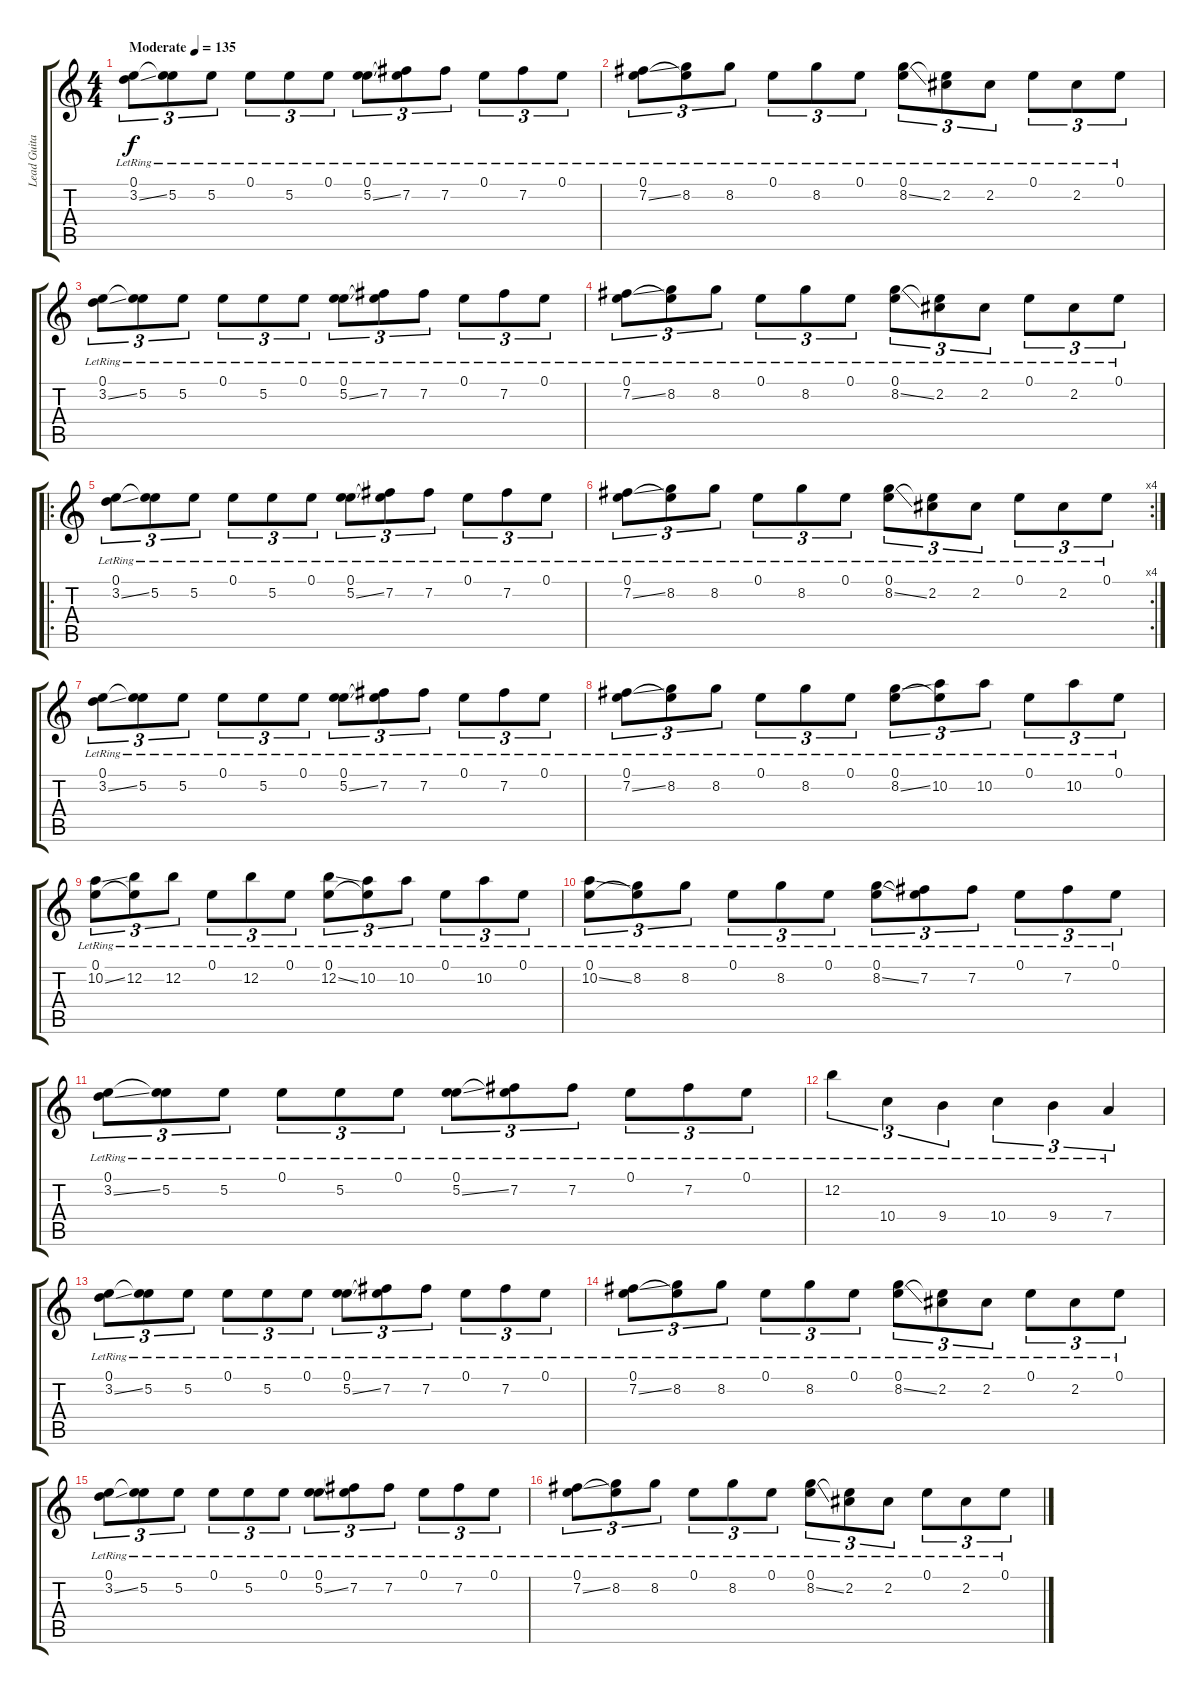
\track ("Lead Guitar" "Lead Guita") {instrument acousticguitarsteel}
\staff {score tabs}
\tuning (E4 B3 G3 D3 A2 E2) {hide}
\ts (4 4)
\tempo (135 "Moderate")
\clef g2
\ks c
(0.1{lr} 3.2{ss}).8{tu (3 2) dy f volume 16 balance 10 instrument acousticguitarsteel} (0.1{t} 5.2{lr}).8{tu (3 2)} 5.2{lr}.8{tu (3 2)} 0.1{lr}.8{tu (3 2)} 5.2{lr}.8{tu (3 2)} 0.1{lr}.8{tu (3 2)} (0.1{lr} 5.2{ss}).8{tu (3 2)} (0.1{t} 7.2{lr}).8{tu (3 2)} 7.2{lr}.8{tu (3 2)} 0.1{lr}.8{tu (3 2)} 7.2{lr}.8{tu (3 2)} 0.1{lr}.8{tu (3 2)} |
(0.1{lr} 7.2{ss}).8{tu (3 2)} (0.1{t} 8.2{lr}).8{tu (3 2)} 8.2{lr}.8{tu (3 2)} 0.1{lr}.8{tu (3 2)} 8.2{lr}.8{tu (3 2)} 0.1{lr}.8{tu (3 2)} (0.1{lr} 8.2{ss}).8{tu (3 2)} (0.1{t} 2.2{lr}).8{tu (3 2)} 2.2{lr}.8{tu (3 2)} 0.1{lr}.8{tu (3 2)} 2.2{lr}.8{tu (3 2)} 0.1{lr}.8{tu (3 2)} |
(0.1{lr} 3.2{ss}).8{tu (3 2)} (0.1{t} 5.2{lr}).8{tu (3 2)} 5.2{lr}.8{tu (3 2)} 0.1{lr}.8{tu (3 2)} 5.2{lr}.8{tu (3 2)} 0.1{lr}.8{tu (3 2)} (0.1{lr} 5.2{ss}).8{tu (3 2)} (0.1{t} 7.2{lr}).8{tu (3 2)} 7.2{lr}.8{tu (3 2)} 0.1{lr}.8{tu (3 2)} 7.2{lr}.8{tu (3 2)} 0.1{lr}.8{tu (3 2)} |
(0.1{lr} 7.2{ss}).8{tu (3 2)} (0.1{t} 8.2{lr}).8{tu (3 2)} 8.2{lr}.8{tu (3 2)} 0.1{lr}.8{tu (3 2)} 8.2{lr}.8{tu (3 2)} 0.1{lr}.8{tu (3 2)} (0.1{lr} 8.2{ss}).8{tu (3 2)} (0.1{t} 2.2{lr}).8{tu (3 2)} 2.2{lr}.8{tu (3 2)} 0.1{lr}.8{tu (3 2)} 2.2{lr}.8{tu (3 2)} 0.1{lr}.8{tu (3 2)} |
\ro
(0.1{lr} 3.2{ss}).8{tu (3 2)} (0.1{t} 5.2{lr}).8{tu (3 2)} 5.2{lr}.8{tu (3 2)} 0.1{lr}.8{tu (3 2)} 5.2{lr}.8{tu (3 2)} 0.1{lr}.8{tu (3 2)} (0.1{lr} 5.2{ss}).8{tu (3 2)} (0.1{t} 7.2{lr}).8{tu (3 2)} 7.2{lr}.8{tu (3 2)} 0.1{lr}.8{tu (3 2)} 7.2{lr}.8{tu (3 2)} 0.1{lr}.8{tu (3 2)} |
\rc 4
(0.1{lr} 7.2{ss}).8{tu (3 2)} (0.1{t} 8.2{lr}).8{tu (3 2)} 8.2{lr}.8{tu (3 2)} 0.1{lr}.8{tu (3 2)} 8.2{lr}.8{tu (3 2)} 0.1{lr}.8{tu (3 2)} (0.1{lr} 8.2{ss}).8{tu (3 2)} (0.1{t} 2.2{lr}).8{tu (3 2)} 2.2{lr}.8{tu (3 2)} 0.1{lr}.8{tu (3 2)} 2.2{lr}.8{tu (3 2)} 0.1{lr}.8{tu (3 2)} |
(0.1{lr} 3.2{ss}).8{tu (3 2)} (0.1{t} 5.2{lr}).8{tu (3 2)} 5.2{lr}.8{tu (3 2)} 0.1{lr}.8{tu (3 2)} 5.2{lr}.8{tu (3 2)} 0.1{lr}.8{tu (3 2)} (0.1{lr} 5.2{ss}).8{tu (3 2)} (0.1{t} 7.2{lr}).8{tu (3 2)} 7.2{lr}.8{tu (3 2)} 0.1{lr}.8{tu (3 2)} 7.2{lr}.8{tu (3 2)} 0.1{lr}.8{tu (3 2)} |
(0.1{lr} 7.2{ss}).8{tu (3 2)} (0.1{t} 8.2{lr}).8{tu (3 2)} 8.2{lr}.8{tu (3 2)} 0.1{lr}.8{tu (3 2)} 8.2{lr}.8{tu (3 2)} 0.1{lr}.8{tu (3 2)} (0.1{lr} 8.2{ss}).8{tu (3 2)} (0.1{t} 10.2{lr}).8{tu (3 2)} 10.2{lr}.8{tu (3 2)} 0.1{lr}.8{tu (3 2)} 10.2{lr}.8{tu (3 2)} 0.1{lr}.8{tu (3 2)} |
(0.1{lr} 10.2{ss}).8{tu (3 2)} (0.1{t} 12.2{lr}).8{tu (3 2)} 12.2{lr}.8{tu (3 2)} 0.1{lr}.8{tu (3 2)} 12.2{lr}.8{tu (3 2)} 0.1{lr}.8{tu (3 2)} (0.1{lr} 12.2{ss}).8{tu (3 2)} (0.1{t} 10.2{lr}).8{tu (3 2)} 10.2{lr}.8{tu (3 2)} 0.1{lr}.8{tu (3 2)} 10.2{lr}.8{tu (3 2)} 0.1{lr}.8{tu (3 2)} |
(0.1{lr} 10.2{ss}).8{tu (3 2)} (0.1{t} 8.2{lr}).8{tu (3 2)} 8.2{lr}.8{tu (3 2)} 0.1{lr}.8{tu (3 2)} 8.2{lr}.8{tu (3 2)} 0.1{lr}.8{tu (3 2)} (0.1{lr} 8.2{ss}).8{tu (3 2)} (0.1{t} 7.2{lr}).8{tu (3 2)} 7.2{lr}.8{tu (3 2)} 0.1{lr}.8{tu (3 2)} 7.2{lr}.8{tu (3 2)} 0.1{lr}.8{tu (3 2)} |
(0.1{lr} 3.2{ss}).8{tu (3 2)} (0.1{t} 5.2{lr}).8{tu (3 2)} 5.2{lr}.8{tu (3 2)} 0.1{lr}.8{tu (3 2)} 5.2{lr}.8{tu (3 2)} 0.1{lr}.8{tu (3 2)} (0.1{lr} 5.2{ss}).8{tu (3 2)} (0.1{t} 7.2{lr}).8{tu (3 2)} 7.2{lr}.8{tu (3 2)} 0.1{lr}.8{tu (3 2)} 7.2{lr}.8{tu (3 2)} 0.1{lr}.8{tu (3 2)} |
12.2{lr}.4{tu (3 2)} 10.4{lr}.4{tu (3 2)} 9.4{lr}.4{tu (3 2)} 10.4{lr}.4{tu (3 2)} 9.4{lr}.4{tu (3 2)} 7.4{lr}.4{tu (3 2)} |
(0.1{lr} 3.2{ss}).8{tu (3 2)} (0.1{t} 5.2{lr}).8{tu (3 2)} 5.2{lr}.8{tu (3 2)} 0.1{lr}.8{tu (3 2)} 5.2{lr}.8{tu (3 2)} 0.1{lr}.8{tu (3 2)} (0.1{lr} 5.2{ss}).8{tu (3 2)} (0.1{t} 7.2{lr}).8{tu (3 2)} 7.2{lr}.8{tu (3 2)} 0.1{lr}.8{tu (3 2)} 7.2{lr}.8{tu (3 2)} 0.1{lr}.8{tu (3 2)} |
(0.1{lr} 7.2{ss}).8{tu (3 2)} (0.1{t} 8.2{lr}).8{tu (3 2)} 8.2{lr}.8{tu (3 2)} 0.1{lr}.8{tu (3 2)} 8.2{lr}.8{tu (3 2)} 0.1{lr}.8{tu (3 2)} (0.1{lr} 8.2{ss}).8{tu (3 2)} (0.1{t} 2.2{lr}).8{tu (3 2)} 2.2{lr}.8{tu (3 2)} 0.1{lr}.8{tu (3 2)} 2.2{lr}.8{tu (3 2)} 0.1{lr}.8{tu (3 2)} |
(0.1{lr} 3.2{ss}).8{tu (3 2)} (0.1{t} 5.2{lr}).8{tu (3 2)} 5.2{lr}.8{tu (3 2)} 0.1{lr}.8{tu (3 2)} 5.2{lr}.8{tu (3 2)} 0.1{lr}.8{tu (3 2)} (0.1{lr} 5.2{ss}).8{tu (3 2)} (0.1{t} 7.2{lr}).8{tu (3 2)} 7.2{lr}.8{tu (3 2)} 0.1{lr}.8{tu (3 2)} 7.2{lr}.8{tu (3 2)} 0.1{lr}.8{tu (3 2)} |
(0.1{lr} 7.2{ss}).8{tu (3 2)} (0.1{t} 8.2{lr}).8{tu (3 2)} 8.2{lr}.8{tu (3 2)} 0.1{lr}.8{tu (3 2)} 8.2{lr}.8{tu (3 2)} 0.1{lr}.8{tu (3 2)} (0.1{lr} 8.2{ss}).8{tu (3 2)} (0.1{t} 2.2{lr}).8{tu (3 2)} 2.2{lr}.8{tu (3 2)} 0.1{lr}.8{tu (3 2)} 2.2{lr}.8{tu (3 2)} 0.1{lr}.8{tu (3 2)}
